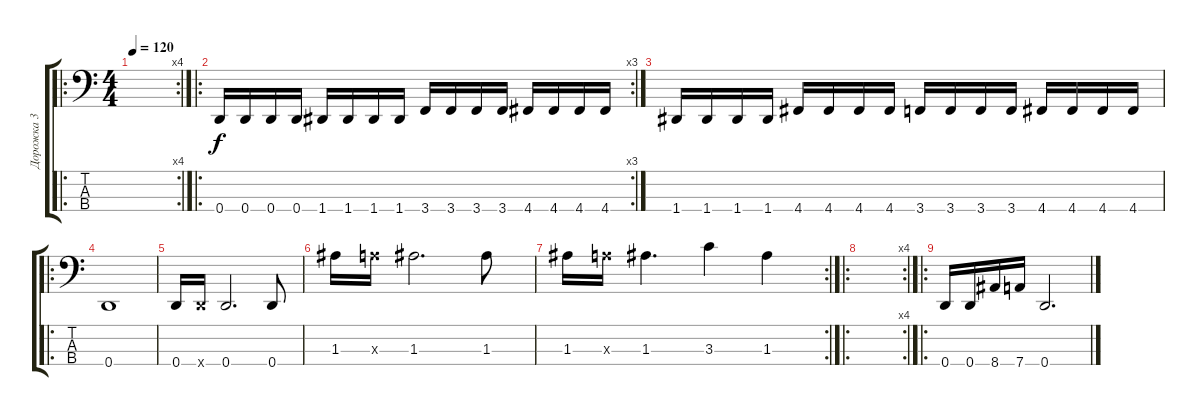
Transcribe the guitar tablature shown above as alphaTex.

\track ("Дорожка 3" "Дорожка 3") {instrument acousticguitarsteel}
\staff {score tabs}
\tuning (G3 D3 A2 D1) {hide}
\ro
\rc 4
\ts (4 4)
\tempo 120
\clef f4
\ks c
|
\ro
\rc 3
0.4.16 0.4.16 0.4.16 0.4.16 1.4.16 1.4.16 1.4.16 1.4.16 3.4.16 3.4.16 3.4.16 3.4.16 4.4.16 4.4.16 4.4.16 4.4.16 |
1.4.16 1.4.16 1.4.16 1.4.16 4.4.16 4.4.16 4.4.16 4.4.16 3.4.16 3.4.16 3.4.16 3.4.16 4.4.16 4.4.16 4.4.16 4.4.16 |
\ro
0.4.1{volume 16 instrument electricbasspick} |
0.4.16 0.4{x}.16 0.4.2{d} 0.4.8 |
1.3.16 0.3{x}.16 1.3.2{d} 1.3.8 |
\rc 2
1.3.16 0.3{x}.16 1.3.4{d} 3.3.4 1.3.4 |
\ro
\rc 4
|
\ro
0.4.16 0.4.16 8.4.16 7.4.16 0.4.2{d}
